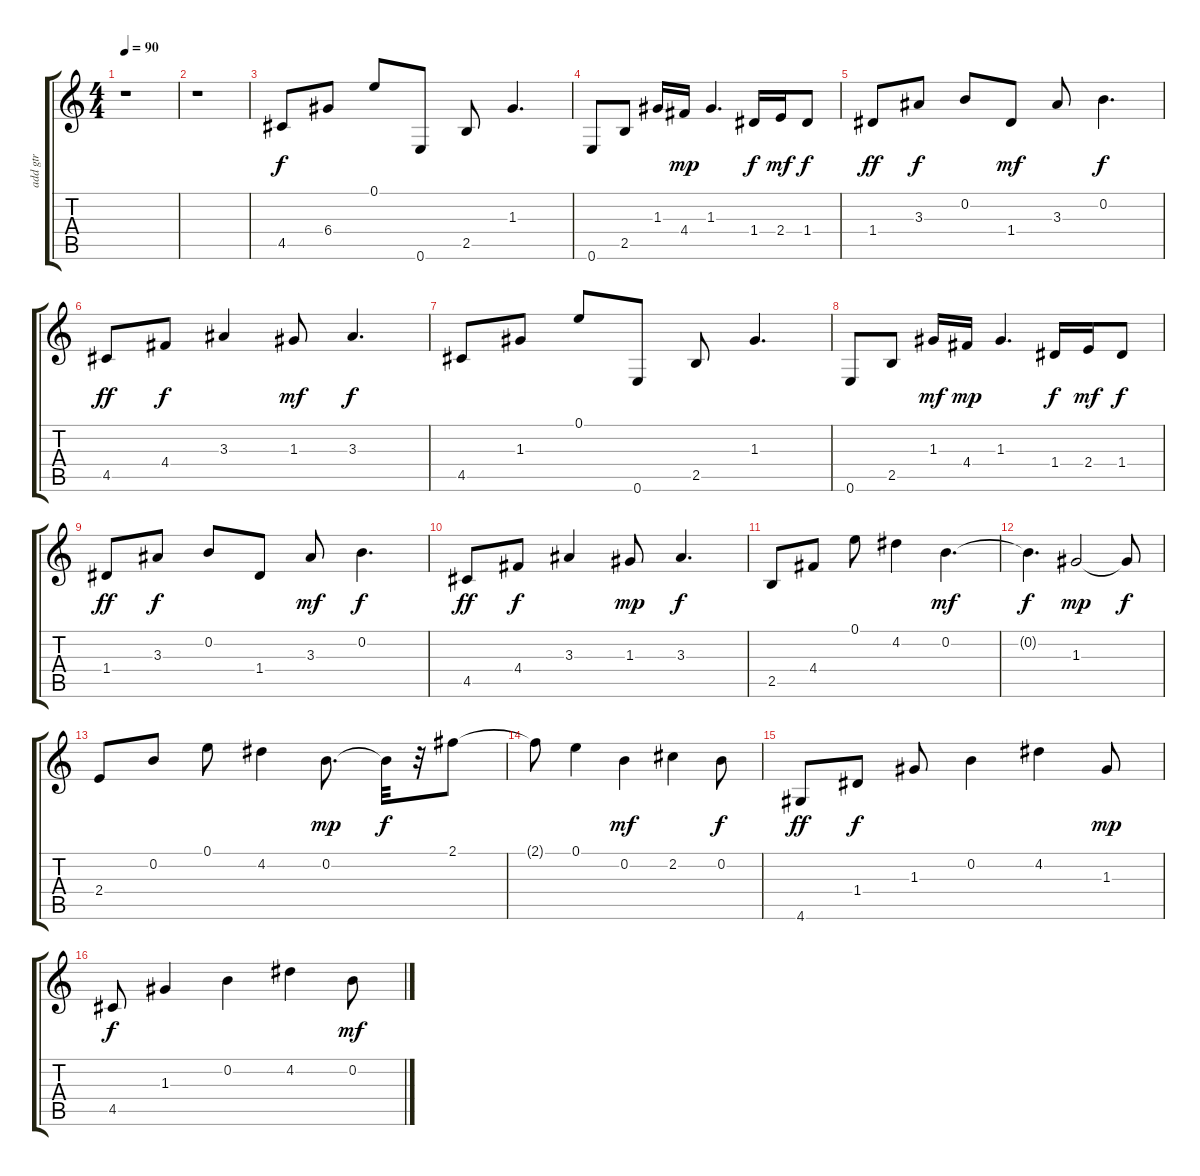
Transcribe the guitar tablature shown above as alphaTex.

\track ("add gtr" "add gtr") {instrument acousticguitarsteel}
\staff {score tabs}
\tuning (E4 B3 G3 D3 A2 E2) {hide}
\ts (4 4)
\tempo 90
\clef g2
\ks c
r.1{dy ff} |
r.1 |
4.5.8{dy f} 6.4.8 0.1.8 0.6.8 2.5.8 1.3.4{d} |
0.6.8 2.5.8 1.3.16 4.4.16{dy mp} 1.3.4{d} 1.4.16{dy f} 2.4.16{dy mf} 1.4.8{dy f} |
1.4.8{dy ff} 3.3.8{dy f} 0.2.8 1.4.8{dy mf} 3.3.8 0.2.4{d dy f} |
4.5.8{dy ff} 4.4.8{dy f} 3.3.4 1.3.8{dy mf} 3.3.4{d dy f} |
4.5.8 1.3.8 0.1.8 0.6.8 2.5.8 1.3.4{d} |
0.6.8 2.5.8 1.3.16{dy mf} 4.4.16{dy mp} 1.3.4{d} 1.4.16{dy f} 2.4.16{dy mf} 1.4.8{dy f} |
1.4.8{dy ff} 3.3.8{dy f} 0.2.8 1.4.8 3.3.8{dy mf} 0.2.4{d dy f} |
4.5.8{dy ff} 4.4.8{dy f} 3.3.4 1.3.8{dy mp} 3.3.4{d dy f} |
2.5.8 4.4.8 0.1.8 4.2.4 0.2.4{d dy mf} |
0.2{t}.4{d dy f} 1.3.2{dy mp} 1.3{t}.8{dy f} |
2.4.8 0.2.8 0.1.8 4.2.4 0.2.8{d dy mp} 0.2{t}.32{dy f} r.32 2.1.8 |
2.1{t}.8 0.1.4 0.2.4{dy mf} 2.2.4 0.2.8{dy f} |
4.6.8{dy ff} 1.4.8{dy f} 1.3.8 0.2.4 4.2.4 1.3.8{dy mp} |
4.5.8{dy f} 1.3.4 0.2.4 4.2.4 0.2.8{dy mf}
